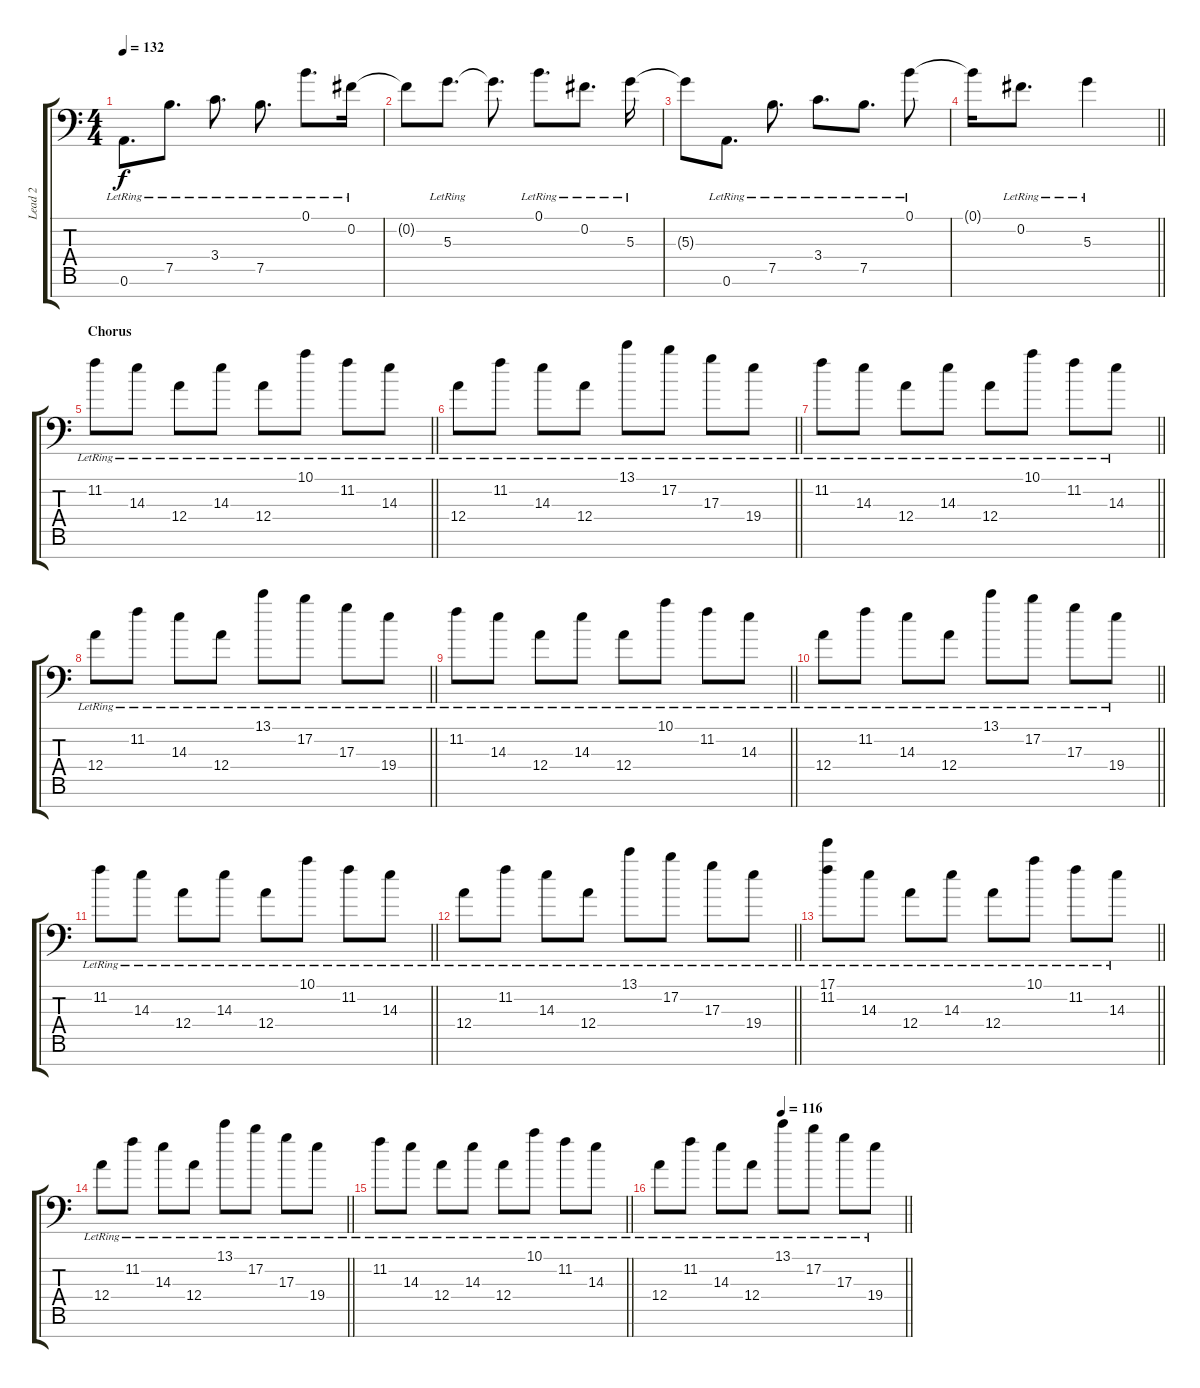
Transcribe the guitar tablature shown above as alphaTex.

\track ("Lead 2" "Lead 2") {instrument distortionguitar}
\staff {score tabs}
\tuning (B3 Gb3 D3 A2 E2 A1 E1) {hide}
\ts (4 4)
\tempo 132
\clef f4
\ks c
0.6{lr}.8{d dy f} 7.5{lr}.8{d} 3.4{lr}.8{d} 7.5{lr}.8{d} 0.1{lr}.8{d} 0.2{lr}.16 |
0.2{t}.8 5.3{lr}.8{d} 5.3{t}.8{d} 0.1{lr}.8{d} 0.2{lr}.8{d} 5.3{lr}.16 |
5.3{t}.8 0.6{lr}.8{d} 7.5{lr}.8{d} 3.4{lr}.8{d} 7.5{lr}.8{d} 0.1{lr}.8 |
\barLineRight lightlight
0.1{t}.16 0.2{lr}.8{d} 5.3{lr}.4 |
\section ("" "Chorus")
\barLineRight lightlight
11.2{lr}.8{volume 11 balance 16 instrument acousticbass} 14.3{lr}.8 12.4{lr}.8 14.3{lr}.8 12.4{lr}.8 10.1{lr}.8 11.2{lr}.8 14.3{lr}.8 |
\barLineRight lightlight
12.4{lr}.8 11.2{lr}.8 14.3{lr}.8 12.4{lr}.8 13.1{lr}.8 17.2{lr}.8 17.3{lr}.8 19.4{lr}.8 |
\barLineRight lightlight
11.2{lr}.8 14.3{lr}.8 12.4{lr}.8 14.3{lr}.8 12.4{lr}.8 10.1{lr}.8 11.2{lr}.8 14.3{lr}.8 |
\barLineRight lightlight
12.4{lr}.8 11.2{lr}.8 14.3{lr}.8 12.4{lr}.8 13.1{lr}.8 17.2{lr}.8 17.3{lr}.8 19.4{lr}.8 |
\barLineRight lightlight
11.2{lr}.8{volume 11 balance 16 instrument acousticbass} 14.3{lr}.8 12.4{lr}.8 14.3{lr}.8 12.4{lr}.8 10.1{lr}.8 11.2{lr}.8 14.3{lr}.8 |
\barLineRight lightlight
12.4{lr}.8 11.2{lr}.8 14.3{lr}.8 12.4{lr}.8 13.1{lr}.8 17.2{lr}.8 17.3{lr}.8 19.4{lr}.8 |
\barLineRight lightlight
11.2{lr}.8 14.3{lr}.8 12.4{lr}.8 14.3{lr}.8 12.4{lr}.8 10.1{lr}.8 11.2{lr}.8 14.3{lr}.8 |
\barLineRight lightlight
12.4{lr}.8 11.2{lr}.8 14.3{lr}.8 12.4{lr}.8 13.1{lr}.8 17.2{lr}.8 17.3{lr}.8 19.4{lr}.8 |
\barLineRight lightlight
(17.1{lr} 11.2{lr}).8 14.3{lr}.8 12.4{lr}.8 14.3{lr}.8 12.4{lr}.8 10.1{lr}.8 11.2{lr}.8 14.3{lr}.8 |
\barLineRight lightlight
12.4{lr}.8 11.2{lr}.8 14.3{lr}.8 12.4{lr}.8 13.1{lr}.8 17.2{lr}.8 17.3{lr}.8 19.4{lr}.8 |
\barLineRight lightlight
11.2{lr}.8 14.3{lr}.8 12.4{lr}.8 14.3{lr}.8 12.4{lr}.8 10.1{lr}.8 11.2{lr}.8 14.3{lr}.8 |
\tempo (116 0.5)
\barLineRight lightlight
12.4{lr}.8 11.2{lr}.8 14.3{lr}.8 12.4{lr}.8 13.1{lr}.8 17.2{lr}.8 17.3{lr}.8 19.4{lr}.8
